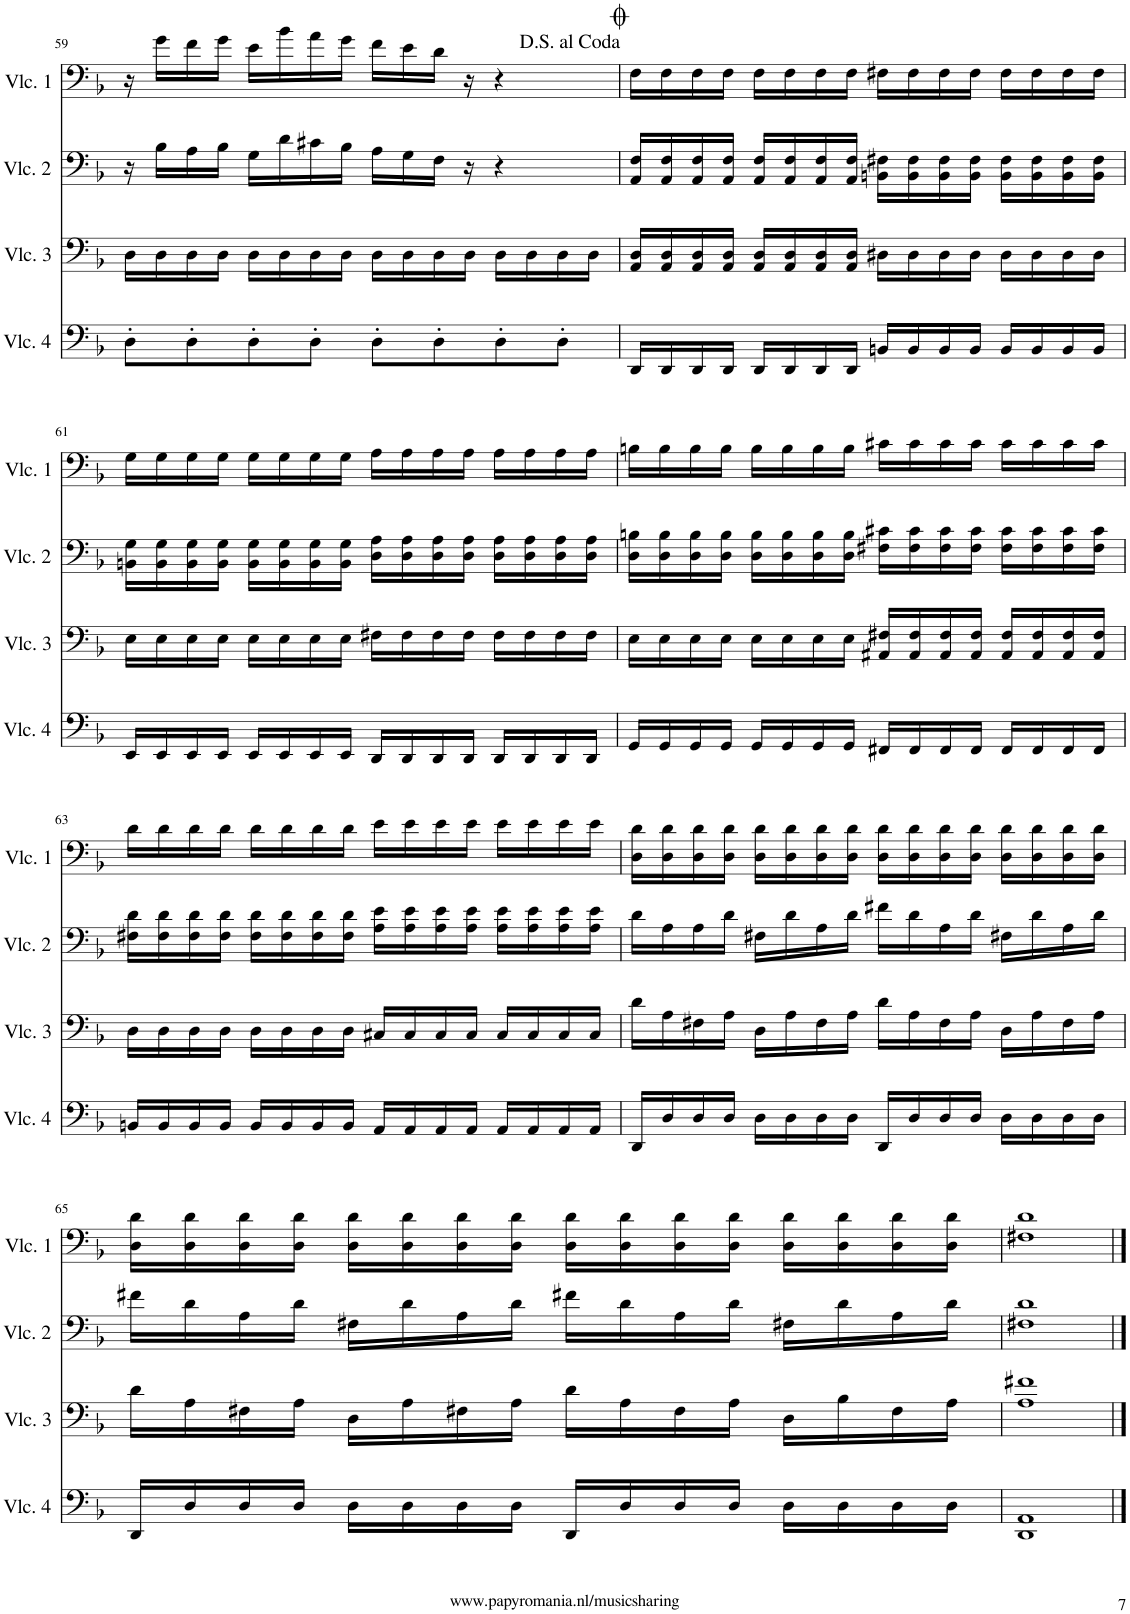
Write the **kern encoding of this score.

**kern	**kern	**kern	**kern
*part4	*part3	*part2	*part1
*staff4	*staff3	*staff2	*staff1
*I"Cello 4	*I"Cello 3	*I"Cello 2	*I"Cello 1
!!LO:PB:g=z
*clefF4	*clefF4	*clefF4	*clefF4
*k[b-]	*k[b-]	*k[b-]	*k[b-]
*M4/4	*M4/4	*M4/4	*M4/4
*met(c)	*met(c)	*met(c)	*met(c)
=59	=59	=59	=59
8D'\L	16D\LL	16r	16r
.	16D\	16B-\LL	16g\LL
8D'\	16D\	16A\	16f\
.	16D\JJ	16B-\JJ	16g\JJ
8D'\	16D\LL	16G\LL	16e\LL
.	16D\	16d\	16b-\
8D'\J	16D\	16c#X\	16a\
.	16D\JJ	16B-\JJ	16g\JJ
8D'\L	16D\LL	16A\LL	16f\LL
.	16D\	16G\	16e\
8D'\	16D\	16F\JJ	16d\JJ
.	16D\JJ	16r	16r
8D'\	16D\LL	4r	4r
.	16D\	.	.
8D'\J	16D\	.	.
.	16D\JJ	.	.
=60	=60	=60	=60
16DD/LL	16AA/ 16D/LL	16AA/ 16F/LL	16F\LL
16DD/	16AA/ 16D/	16AA/ 16F/	16F\
16DD/	16AA/ 16D/	16AA/ 16F/	16F\
16DD/JJ	16AA/ 16D/JJ	16AA/ 16F/JJ	16F\JJ
16DD/LL	16AA/ 16D/LL	16AA/ 16F/LL	16F\LL
16DD/	16AA/ 16D/	16AA/ 16F/	16F\
16DD/	16AA/ 16D/	16AA/ 16F/	16F\
16DD/JJ	16AA/ 16D/JJ	16AA/ 16F/JJ	16F\JJ
16BBn/LL	16D#X\LL	16BBn\ 16F#X\LL	16F#X\LL
16BB/	16D#\	16BB\ 16F#\	16F#\
16BB/	16D#\	16BB\ 16F#\	16F#\
16BB/JJ	16D#\JJ	16BB\ 16F#\JJ	16F#\JJ
16BB/LL	16D#\LL	16BB\ 16F#\LL	16F#\LL
16BB/	16D#\	16BB\ 16F#\	16F#\
16BB/	16D#\	16BB\ 16F#\	16F#\
16BB/JJ	16D#\JJ	16BB\ 16F#\JJ	16F#\JJ
!!LO:LB:g=z
=61	=61	=61	=61
16EE/LL	16E\LL	16BBn\ 16G\LL	16G\LL
16EE/	16E\	16BB\ 16G\	16G\
16EE/	16E\	16BB\ 16G\	16G\
16EE/JJ	16E\JJ	16BB\ 16G\JJ	16G\JJ
16EE/LL	16E\LL	16BB\ 16G\LL	16G\LL
16EE/	16E\	16BB\ 16G\	16G\
16EE/	16E\	16BB\ 16G\	16G\
16EE/JJ	16E\JJ	16BB\ 16G\JJ	16G\JJ
16DD/LL	16F#X\LL	16D\ 16A\LL	16A\LL
16DD/	16F#\	16D\ 16A\	16A\
16DD/	16F#\	16D\ 16A\	16A\
16DD/JJ	16F#\JJ	16D\ 16A\JJ	16A\JJ
16DD/LL	16F#\LL	16D\ 16A\LL	16A\LL
16DD/	16F#\	16D\ 16A\	16A\
16DD/	16F#\	16D\ 16A\	16A\
16DD/JJ	16F#\JJ	16D\ 16A\JJ	16A\JJ
=62	=62	=62	=62
16GG/LL	16E\LL	16D\ 16Bn\LL	16Bn\LL
16GG/	16E\	16D\ 16B\	16B\
16GG/	16E\	16D\ 16B\	16B\
16GG/JJ	16E\JJ	16D\ 16B\JJ	16B\JJ
16GG/LL	16E\LL	16D\ 16B\LL	16B\LL
16GG/	16E\	16D\ 16B\	16B\
16GG/	16E\	16D\ 16B\	16B\
16GG/JJ	16E\JJ	16D\ 16B\JJ	16B\JJ
16FF#X/LL	16AA#X/ 16F#X/LL	16F#X\ 16c#X\LL	16c#X\LL
16FF#/	16AA#/ 16F#/	16F#\ 16c#\	16c#\
16FF#/	16AA#/ 16F#/	16F#\ 16c#\	16c#\
16FF#/JJ	16AA#/ 16F#/JJ	16F#\ 16c#\JJ	16c#\JJ
16FF#/LL	16AA#/ 16F#/LL	16F#\ 16c#\LL	16c#\LL
16FF#/	16AA#/ 16F#/	16F#\ 16c#\	16c#\
16FF#/	16AA#/ 16F#/	16F#\ 16c#\	16c#\
16FF#/JJ	16AA#/ 16F#/JJ	16F#\ 16c#\JJ	16c#\JJ
!!LO:LB:g=z
=63	=63	=63	=63
16BBn/LL	16D\LL	16F#X\ 16d\LL	16d\LL
16BB/	16D\	16F#\ 16d\	16d\
16BB/	16D\	16F#\ 16d\	16d\
16BB/JJ	16D\JJ	16F#\ 16d\JJ	16d\JJ
16BB/LL	16D\LL	16F#\ 16d\LL	16d\LL
16BB/	16D\	16F#\ 16d\	16d\
16BB/	16D\	16F#\ 16d\	16d\
16BB/JJ	16D\JJ	16F#\ 16d\JJ	16d\JJ
16AA/LL	16C#X/LL	16A\ 16e\LL	16e\LL
16AA/	16C#/	16A\ 16e\	16e\
16AA/	16C#/	16A\ 16e\	16e\
16AA/JJ	16C#/JJ	16A\ 16e\JJ	16e\JJ
16AA/LL	16C#/LL	16A\ 16e\LL	16e\LL
16AA/	16C#/	16A\ 16e\	16e\
16AA/	16C#/	16A\ 16e\	16e\
16AA/JJ	16C#/JJ	16A\ 16e\JJ	16e\JJ
=64	=64	=64	=64
16DD/LL	16d\LL	16d\LL	16D\ 16d\LL
16D/	16A\	16A\	16D\ 16d\
16D/	16F#X\	16A\	16D\ 16d\
16D/JJ	16A\JJ	16d\JJ	16D\ 16d\JJ
16D\LL	16D\LL	16F#X\LL	16D\ 16d\LL
16D\	16A\	16d\	16D\ 16d\
16D\	16F#\	16A\	16D\ 16d\
16D\JJ	16A\JJ	16d\JJ	16D\ 16d\JJ
16DD/LL	16d\LL	16f#X\LL	16D\ 16d\LL
16D/	16A\	16d\	16D\ 16d\
16D/	16F#\	16A\	16D\ 16d\
16D/JJ	16A\JJ	16d\JJ	16D\ 16d\JJ
16D\LL	16D\LL	16F#X\LL	16D\ 16d\LL
16D\	16A\	16d\	16D\ 16d\
16D\	16F#\	16A\	16D\ 16d\
16D\JJ	16A\JJ	16d\JJ	16D\ 16d\JJ
!!LO:LB:g=z
=65	=65	=65	=65
16DD/LL	16d\LL	16f#X\LL	16D\ 16d\LL
16D/	16A\	16d\	16D\ 16d\
16D/	16F#X\	16A\	16D\ 16d\
16D/JJ	16A\JJ	16d\JJ	16D\ 16d\JJ
16D\LL	16D\LL	16F#X\LL	16D\ 16d\LL
16D\	16A\	16d\	16D\ 16d\
16D\	16F#X\	16A\	16D\ 16d\
16D\JJ	16A\JJ	16d\JJ	16D\ 16d\JJ
16DD/LL	16d\LL	16f#X\LL	16D\ 16d\LL
16D/	16A\	16d\	16D\ 16d\
16D/	16F#\	16A\	16D\ 16d\
16D/JJ	16A\JJ	16d\JJ	16D\ 16d\JJ
16D\LL	16D\LL	16F#X\LL	16D\ 16d\LL
16D\	16B-\	16d\	16D\ 16d\
16D\	16F#\	16A\	16D\ 16d\
16D\JJ	16A\JJ	16d\JJ	16D\ 16d\JJ
=66	=66	=66	=66
1DD 1AA	1A 1f#X	1F#X 1d	1F#X 1d
==	==	==	==
*-	*-	*-	*-
